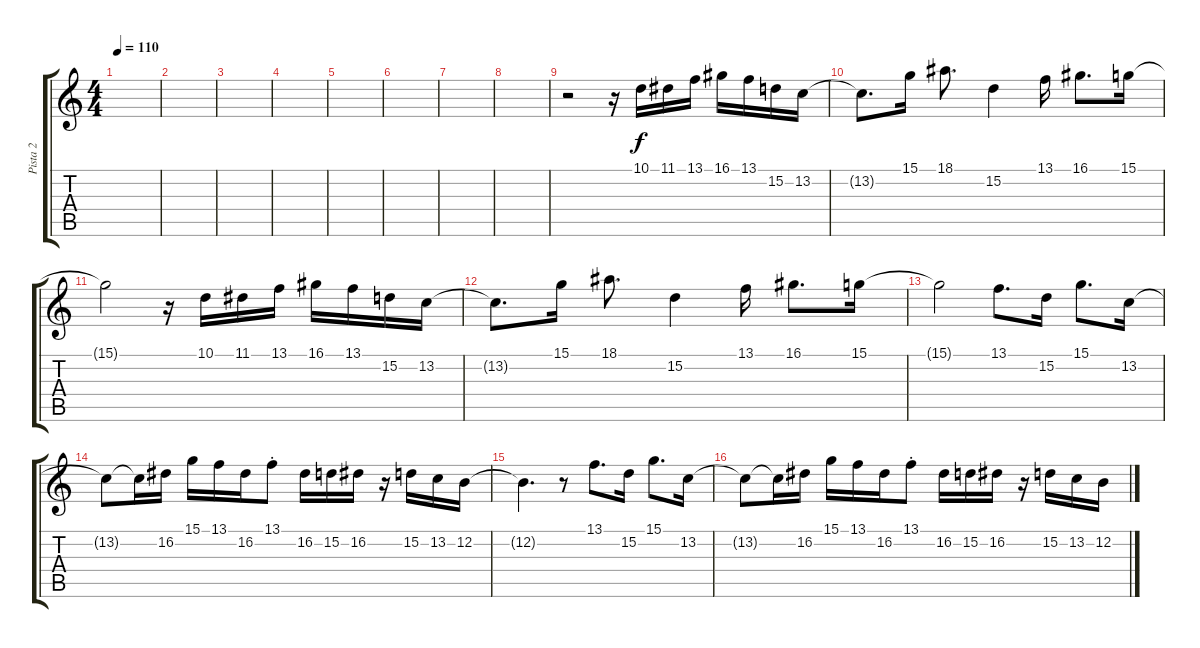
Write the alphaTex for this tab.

\track ("Pista 2" "Pista 2") {instrument trumpet}
\staff {score tabs}
\tuning (E4 B3 G3 D3 A2 E2) {hide}
\ts (4 4)
\tempo 110
\clef g2
\ks c
|
|
|
|
|
|
|
|
r.2 r.16 10.1.16 11.1.16 13.1.16 16.1.16 13.1.16 15.2.16 13.2.16 |
13.2{t}.8{d} 15.1.16 18.1.8{d} 15.2.4 13.1.16 16.1.8{d} 15.1.16 |
15.1{t}.2 r.16 10.1.16 11.1.16 13.1.16 16.1.16 13.1.16 15.2.16 13.2.16 |
13.2{t}.8{d} 15.1.16 18.1.8{d} 15.2.4 13.1.16 16.1.8{d} 15.1.16 |
15.1{t}.2 13.1.8{d} 15.2.16 15.1.8{d} 13.2.16 |
13.2{t}.8 13.2{t}.16 16.2.16 15.1.16 13.1.16 16.2.16 13.1{st}.8 16.2.16 15.2.16 16.2.16 r.16 15.2.16 13.2.16 12.2.16 |
12.2{t}.4{d} r.8 13.1.8{d} 15.2.16 15.1.8{d} 13.2.16 |
13.2{t}.8 13.2{t}.16 16.2.16 15.1.16 13.1.16 16.2.16 13.1{st}.8 16.2.16 15.2.16 16.2.16 r.16 15.2.16 13.2.16 12.2.16
